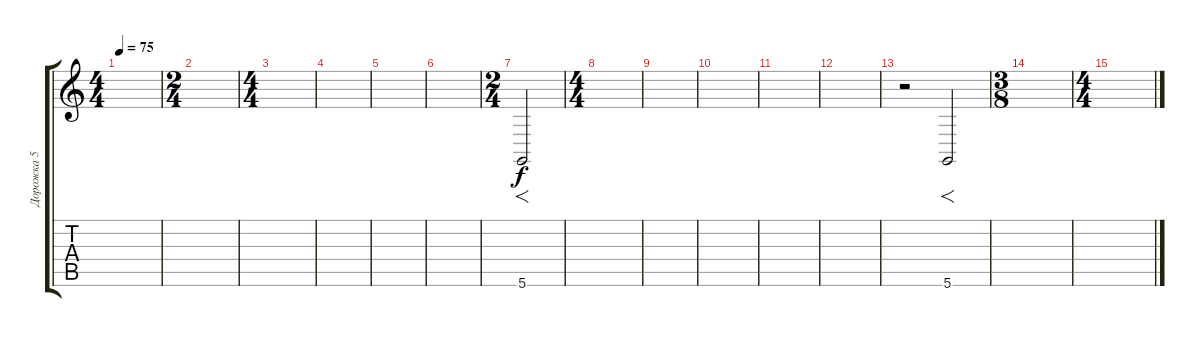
\track ("Дорожка 5" "Дорожка 5") {instrument seashore}
\staff {score tabs}
\tuning (E4 B3 G3 D3 A2 D2) {hide}
\ts (4 4)
\tempo 75
\clef g2
\ks c
|
\ts (2 4)
|
\ts (4 4)
|
|
|
|
\ts (2 4)
5.6.2{f} |
\ts (4 4)
|
|
|
|
|
r.2 5.6.2{f} |
\ts (3 8)
|
\ts (4 4)
